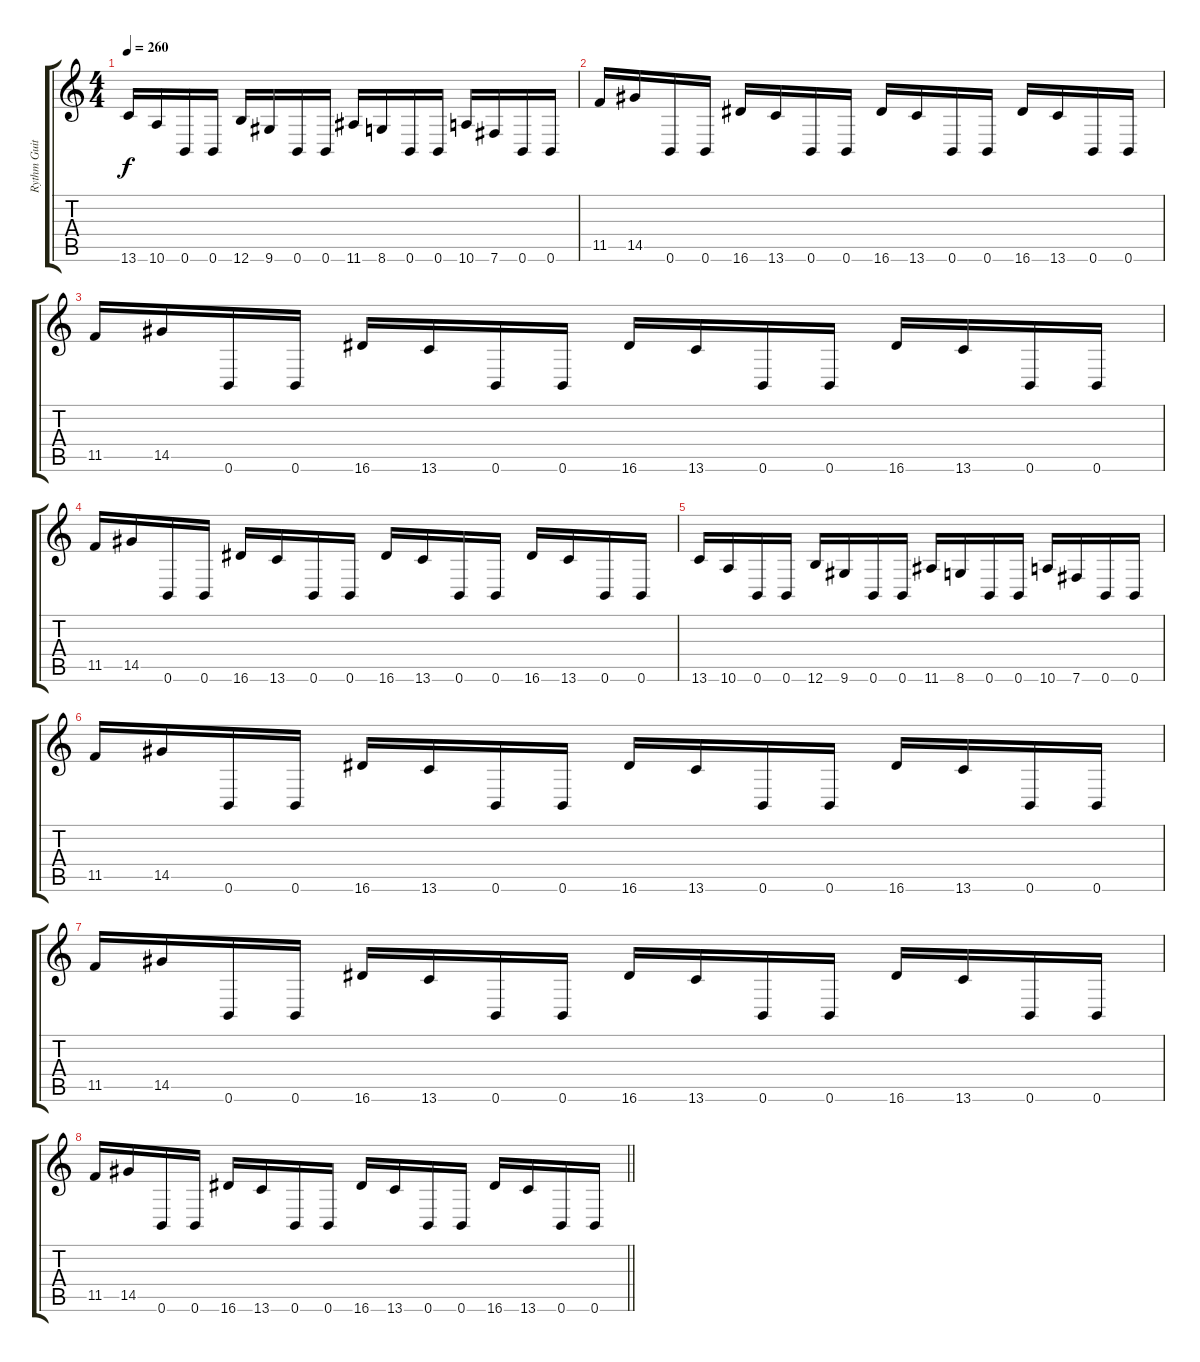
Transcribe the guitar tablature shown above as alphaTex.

\track ("Rythm Guitar 1" "Rythm Guit") {instrument distortionguitar}
\staff {score tabs}
\tuning (Db4 Ab3 E3 B2 Gb2 B1) {hide}
\ts (4 4)
\tempo 260
\clef g2
\ks c
13.6.16{dy f} 10.6.16 0.6.16 0.6.16 12.6.16 9.6.16 0.6.16 0.6.16 11.6.16 8.6.16 0.6.16 0.6.16 10.6.16 7.6.16 0.6.16 0.6.16 |
11.5.16 14.5.16 0.6.16 0.6.16 16.6.16 13.6.16 0.6.16 0.6.16 16.6.16 13.6.16 0.6.16 0.6.16 16.6.16 13.6.16 0.6.16 0.6.16 |
11.5.16 14.5.16 0.6.16 0.6.16 16.6.16 13.6.16 0.6.16 0.6.16 16.6.16 13.6.16 0.6.16 0.6.16 16.6.16 13.6.16 0.6.16 0.6.16 |
11.5.16 14.5.16 0.6.16 0.6.16 16.6.16 13.6.16 0.6.16 0.6.16 16.6.16 13.6.16 0.6.16 0.6.16 16.6.16 13.6.16 0.6.16 0.6.16 |
13.6.16 10.6.16 0.6.16 0.6.16 12.6.16 9.6.16 0.6.16 0.6.16 11.6.16 8.6.16 0.6.16 0.6.16 10.6.16 7.6.16 0.6.16 0.6.16 |
11.5.16 14.5.16 0.6.16 0.6.16 16.6.16 13.6.16 0.6.16 0.6.16 16.6.16 13.6.16 0.6.16 0.6.16 16.6.16 13.6.16 0.6.16 0.6.16 |
11.5.16 14.5.16 0.6.16 0.6.16 16.6.16 13.6.16 0.6.16 0.6.16 16.6.16 13.6.16 0.6.16 0.6.16 16.6.16 13.6.16 0.6.16 0.6.16 |
\barLineRight lightlight
11.5.16 14.5.16 0.6.16 0.6.16 16.6.16 13.6.16 0.6.16 0.6.16 16.6.16 13.6.16 0.6.16 0.6.16 16.6.16 13.6.16 0.6.16 0.6.16
